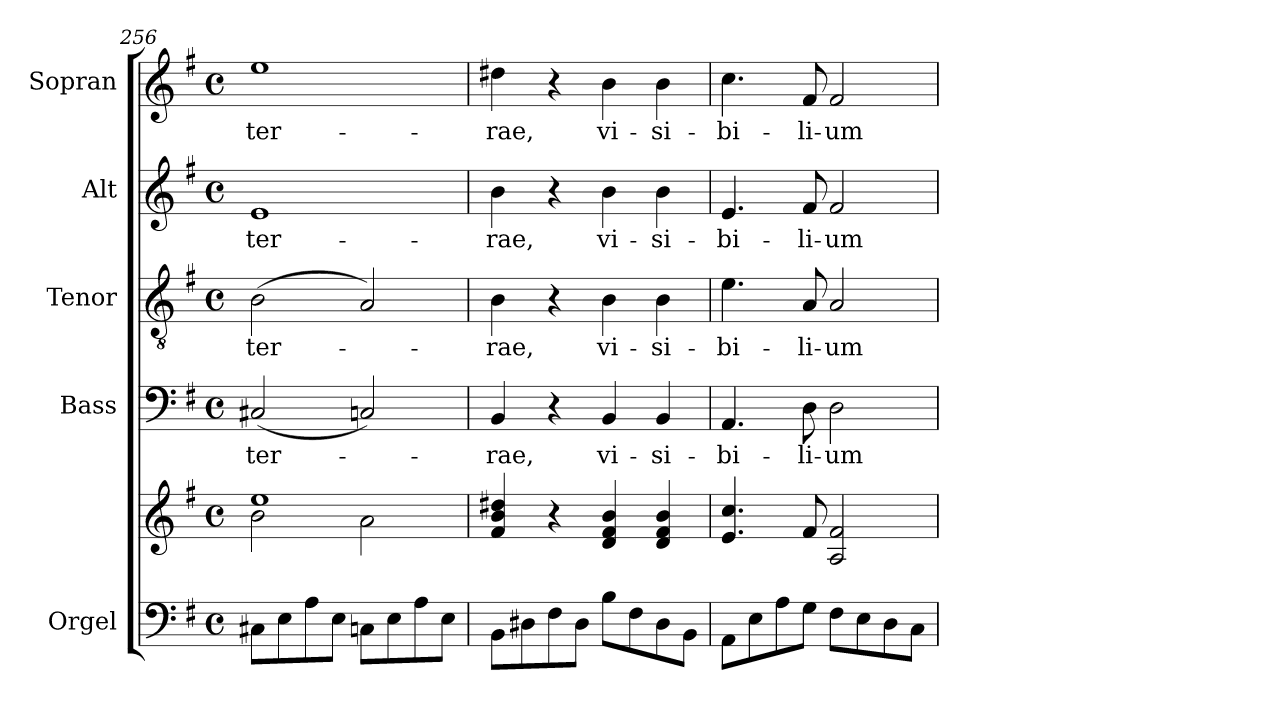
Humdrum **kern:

**kern	**kern	**kern	**text	**kern	**text	**kern	**text	**kern	**text
*part5	*part5	*part4	*part4	*part3	*part3	*part2	*part2	*part1	*part1
*staff6	*staff5	*staff4	*staff4	*staff3	*staff3	*staff2	*staff2	*staff1	*staff1
*I"Orgel	*	*I"Bass	*	*I"Tenor	*	*I"Alt	*	*I"Sopran	*
*I'Org.	*	*I'B	*	*I'T	*	*I'A	*	*I'S	*
*clefF4	*clefG2	*clefF4	*	*clefGv2	*	*clefG2	*	*clefG2	*
*k[f#]	*k[f#]	*k[f#]	*	*k[f#]	*	*k[f#]	*	*k[f#]	*
*G:	*G:	*G:	*	*G:	*	*G:	*	*G:	*
*M4/4	*M4/4	*M4/4	*	*M4/4	*	*M4/4	*	*M4/4	*
*met(c)	*met(c)	*met(c)	*	*met(c)	*	*met(c)	*	*met(c)	*
=256	=256	=256	=256	=256	=256	=256	=256	=256	=256
*	*^	*	*	*	*	*	*	*	*
!	!	!	!	!LO:LY:b	!	!LO:LY:b	!	!LO:LY:b	!	!LO:LY:b
8C#X\L	1ee	2b\	(<2C#X/	ter-	(>2B\	ter-	1e	ter-	1ee	ter-
8E\	.	.	.	.	.	.	.	.	.	.
8A\	.	.	.	.	.	.	.	.	.	.
8E\J	.	.	.	.	.	.	.	.	.	.
8Cn\L	.	2a\	2Cn/)	.	2A/)	.	.	.	.	.
8E\	.	.	.	.	.	.	.	.	.	.
8A\	.	.	.	.	.	.	.	.	.	.
8E\J	.	.	.	.	.	.	.	.	.	.
*	*v	*v	*	*	*	*	*	*	*	*
=257	=257	=257	=257	=257	=257	=257	=257	=257	=257
!	!	!	!LO:LY:b	!	!LO:LY:b	!	!LO:LY:b	!	!LO:LY:b
8BB\L	4f#/ 4b/ 4dd#X/	4BB/	-rae,	4B\	-rae,	4b\	-rae,	4dd#X\	-rae,
8D#X\	.	.	.	.	.	.	.	.	.
8F#\	4r	4r	.	4r	.	4r	.	4r	.
8D#\J	.	.	.	.	.	.	.	.	.
!	!	!	!LO:LY:b	!	!LO:LY:b	!	!LO:LY:b	!	!LO:LY:b
8B\L	4d/ 4f#/ 4b/	4BB/	vi-	4B\	vi-	4b\	vi-	4b\	vi-
8F#\	.	.	.	.	.	.	.	.	.
!	!	!	!LO:LY:b	!	!LO:LY:b	!	!LO:LY:b	!	!LO:LY:b
8D#\	4d/ 4f#/ 4b/	4BB/	-si-	4B\	-si-	4b\	-si-	4b\	-si-
8BB\J	.	.	.	.	.	.	.	.	.
=258	=258	=258	=258	=258	=258	=258	=258	=258	=258
!	!	!	!LO:LY:b	!	!LO:LY:b	!	!LO:LY:b	!	!LO:LY:b
8AA\L	4.e/ 4.cc/	4.AA/	-bi-	4.e\	-bi-	4.e/	-bi-	4.cc\	-bi-
8E\	.	.	.	.	.	.	.	.	.
8A\	.	.	.	.	.	.	.	.	.
!	!	!	!LO:LY:b	!	!LO:LY:b	!	!LO:LY:b	!	!LO:LY:b
8G\J	8f#/	8D\	-li-	8A/	-li-	8f#/	-li-	8f#/	-li-
!	!	!	!LO:LY:b	!	!LO:LY:b	!	!LO:LY:b	!	!LO:LY:b
8F#\L	2A/ 2f#/	2D\	-um	2A/	-um	2f#/	-um	2f#/	-um
8E\	.	.	.	.	.	.	.	.	.
8D\	.	.	.	.	.	.	.	.	.
8C\J	.	.	.	.	.	.	.	.	.
=	=	=	=	=	=	=	=	=	=
*-	*-	*-	*-	*-	*-	*-	*-	*-	*-
